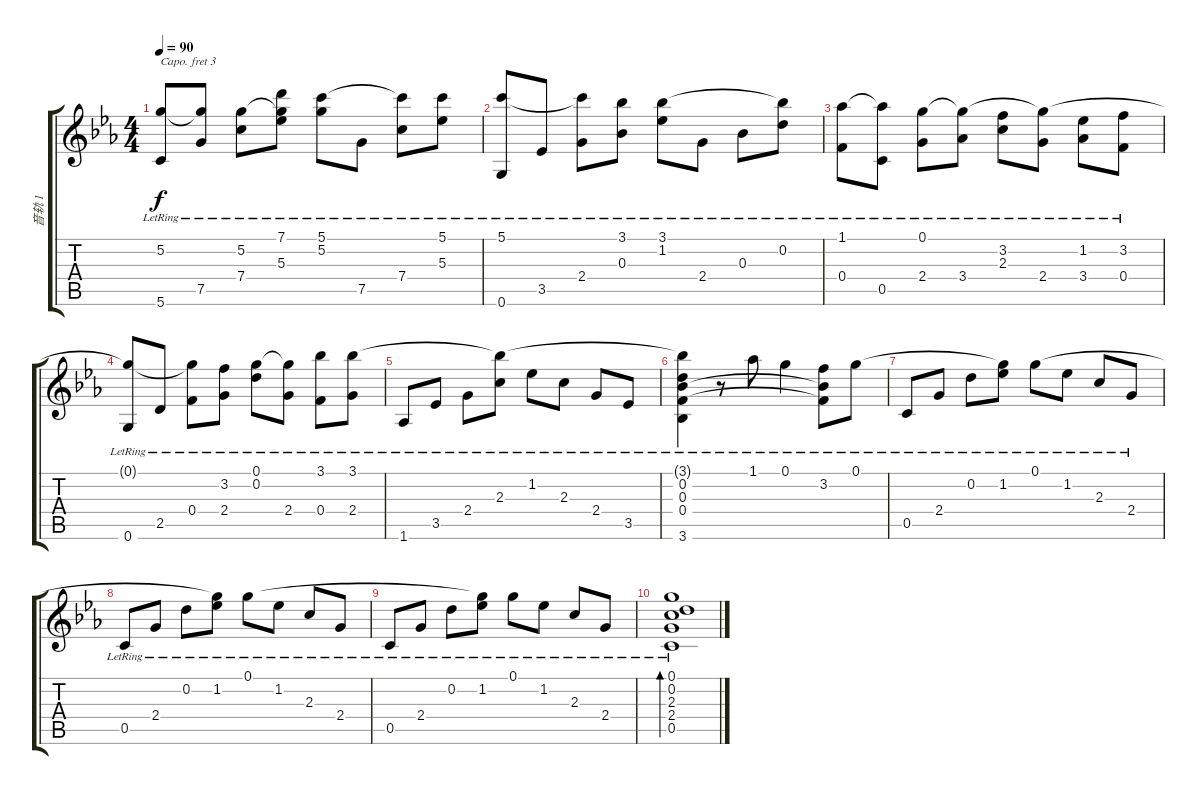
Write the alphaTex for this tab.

\track ("音轨 1" "音轨 1") {instrument acousticguitarnylon}
\staff {score tabs}
\capo 3
\tuning (E4 B3 G3 D3 A2 E2) {hide}
\ts (4 4)
\tempo 90
\clef g2
\ks eb
(5.2{lr} 5.6{lr}).8{dy f} (5.2{t} 7.5{lr}).8 (5.2{lr} 7.4{lr}).8 (7.1{t} 5.2{t} 5.3{lr}).8 (5.1{lr} 5.2{lr}).8 7.5{lr}.8 (5.1{t} 7.4{lr}).8 (5.1{lr} 5.3{lr}).8 |
(5.1{lr} 0.6{lr}).8 3.5{lr}.8 (5.1{t} 2.4{lr}).8 (3.1{lr} 0.3{lr}).8 (3.1{lr} 1.2{lr}).8 2.4{lr}.8 0.3{lr}.8 (3.1{t} 0.2{lr}).8 |
(1.1{lr} 0.4{lr}).8 (1.1{t} 0.5{lr}).8 (0.1{lr} 2.4{lr}).8 (0.1{t} 3.4{lr}).8 (3.2{lr} 2.3{lr}).8 (0.1{t} 2.4{lr}).8 (1.2{lr} 3.4{lr}).8 (3.2{lr} 0.4{lr}).8 |
(0.1{t} 0.6{lr}).8 2.5{lr}.8 (0.1{t} 0.4{lr}).8 (3.2{lr} 2.4{lr}).8 (0.1{lr} 0.2{lr}).8 (0.1{t} 2.4{lr}).8 (3.1{lr} 0.4{lr}).8 (3.1{lr} 2.4{lr}).8 |
1.6{lr}.8 3.5{lr}.8 2.4{lr}.8 (3.1{t} 2.3{lr}).8 1.2{lr}.8 2.3{lr}.8 2.4{lr}.8 3.5{lr}.8 |
(3.1{t} 0.2{lr} 0.3{lr} 0.4{lr} 3.6{lr}).4 r.8 1.1{lr}.8 0.1{lr}.4 (3.2{lr} 0.3{t} 0.4{t}).8 0.1{lr}.8 |
0.5{lr}.8 2.4{lr}.8 0.2{lr}.8 (0.1{t} 1.2{lr}).8 0.1{lr}.8 1.2{lr}.8 2.3{lr}.8 2.4{lr}.8 |
0.5{lr}.8 2.4{lr}.8 0.2{lr}.8 (0.1{t} 1.2{lr}).8 0.1{lr}.8 1.2{lr}.8 2.3{lr}.8 2.4{lr}.8 |
0.5{lr}.8 2.4{lr}.8 0.2{lr}.8 (0.1{t} 1.2{lr}).8 0.1{lr}.8 1.2{lr}.8 2.3{lr}.8 2.4{lr}.8 |
(0.1{lr} 0.2{lr} 2.3{lr} 2.4{lr} 0.5{lr}).1{bd 480}
